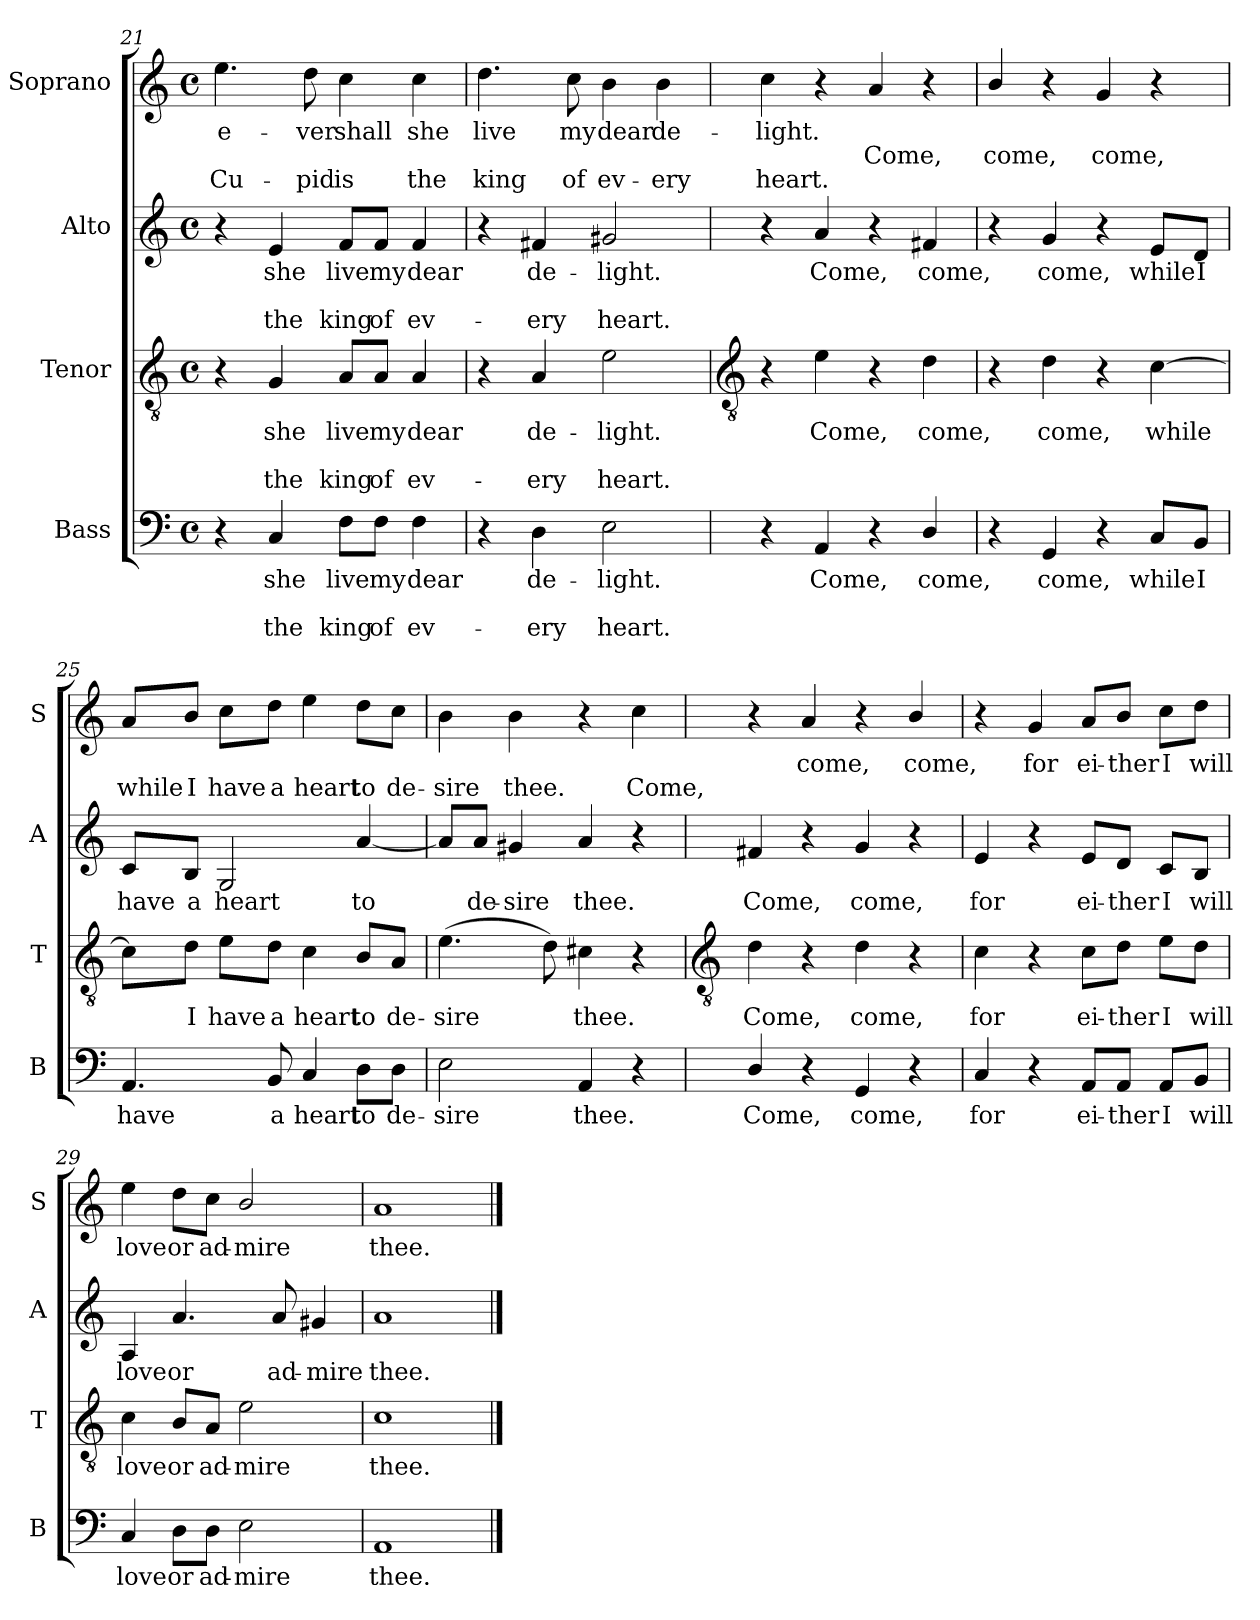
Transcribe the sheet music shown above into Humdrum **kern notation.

**kern	**text	**text	**text	**kern	**text	**text	**text	**kern	**text	**text	**text	**kern	**text	**text	**text
*part4	*part4	*part4	*part4	*part3	*part3	*part3	*part3	*part2	*part2	*part2	*part2	*part1	*part1	*part1	*part1
*staff4	*staff4	*staff4	*staff4	*staff3	*staff3	*staff3	*staff3	*staff2	*staff2	*staff2	*staff2	*staff1	*staff1	*staff1	*staff1
*I"Bass	*	*	*	*I"Tenor	*	*	*	*I"Alto	*	*	*	*I"Soprano	*	*	*
*I'B	*	*	*	*I'T	*	*	*	*I'A	*	*	*	*I'S	*	*	*
*clefF4	*	*	*	*clefGv2	*	*	*	*clefG2	*	*	*	*clefG2	*	*	*
*k[]	*	*	*	*k[]	*	*	*	*k[]	*	*	*	*k[]	*	*	*
*C:	*	*	*	*C:	*	*	*	*C:	*	*	*	*C:	*	*	*
*M4/4	*	*	*	*M4/4	*	*	*	*M4/4	*	*	*	*M4/4	*	*	*
*met(c)	*	*	*	*met(c)	*	*	*	*met(c)	*	*	*	*met(c)	*	*	*
=21	=21	=21	=21	=21	=21	=21	=21	=21	=21	=21	=21	=21	=21	=21	=21
!	!	!	!	!	!	!	!	!	!	!	!	!	!LO:LY:b	!	!LO:LY:b
4r	.	.	.	4r	.	.	.	4r	.	.	.	4.ee	e-	.	-Cu-
!	!LO:LY:b	!	!LO:LY:b	!	!LO:LY:b	!	!LO:LY:b	!	!LO:LY:b	!	!LO:LY:b	!	!	!	!
4C	she	.	the	4G	she	.	the	4e	she	.	the	.	.	.	.
!	!	!	!	!	!	!	!	!	!	!	!	!	!LO:LY:b	!	!LO:LY:b
.	.	.	.	.	.	.	.	.	.	.	.	8dd	-ver	.	pid
!	!LO:LY:b	!	!LO:LY:b	!	!LO:LY:b	!	!LO:LY:b	!	!LO:LY:b	!	!LO:LY:b	!	!LO:LY:b	!	!LO:LY:b
8F\L	live	.	king	8A/L	live	.	king	8f/L	live	.	king	4cc	shall	.	is
!	!LO:LY:b	!	!LO:LY:b	!	!LO:LY:b	!	!LO:LY:b	!	!LO:LY:b	!	!LO:LY:b	!	!	!	!
8F\J	my	.	of	8A/J	my	.	of	8f/J	my	.	of	.	.	.	.
!	!LO:LY:b	!	!LO:LY:b	!	!LO:LY:b	!	!LO:LY:b	!	!LO:LY:b	!	!LO:LY:b	!	!LO:LY:b	!	!LO:LY:b
4F	dear	.	ev-	4A	dear	.	ev-	4f	dear	.	ev-	4cc	she	.	the
=22	=22	=22	=22	=22	=22	=22	=22	=22	=22	=22	=22	=22	=22	=22	=22
!	!	!	!	!	!	!	!	!	!	!	!	!	!LO:LY:b	!	!LO:LY:b
4r	.	.	.	4r	.	.	.	4r	.	.	.	4.dd	live	.	king
!	!LO:LY:b	!	!LO:LY:b	!	!LO:LY:b	!	!LO:LY:b	!	!LO:LY:b	!	!LO:LY:b	!	!	!	!
4D	-de-	.	-ery	4A	-de-	.	-ery	4f#X	-de-	.	-ery	.	.	.	.
!	!	!	!	!	!	!	!	!	!	!	!	!	!LO:LY:b	!	!LO:LY:b
.	.	.	.	.	.	.	.	.	.	.	.	8cc	my	.	of
!	!LO:LY:b	!	!LO:LY:b	!	!LO:LY:b	!	!LO:LY:b	!	!LO:LY:b	!	!LO:LY:b	!	!LO:LY:b	!	!LO:LY:b
2E	light.	.	heart.	2e	light.	.	heart.	2g#X	light.	.	heart.	4b	dear	.	ev-
!	!	!	!	!	!	!	!	!	!	!	!	!	!LO:LY:b	!	!LO:LY:b
.	.	.	.	.	.	.	.	.	.	.	.	4b	-de-	.	-ery
!!LO:LB:g=z
=23	=23	=23	=23	=23	=23	=23	=23	=23	=23	=23	=23	=23	=23	=23	=23
*	*	*	*	*clefGv2	*	*	*	*	*	*	*	*	*	*	*
!	!	!	!	!	!	!	!	!	!	!	!	!	!LO:LY:b	!	!LO:LY:b
4r	.	.	.	4r	.	.	.	4r	.	.	.	4cc	light.	.	heart.
!	!LO:LY:b	!	!	!	!LO:LY:b	!	!	!	!LO:LY:b	!	!	!	!	!	!
4AA	Come,	.	.	4e	Come,	.	.	4a	Come,	.	.	4r	.	.	.
!	!	!	!	!	!	!	!	!	!	!	!	!	!	!LO:LY:b	!
4r	.	.	.	4r	.	.	.	4r	.	.	.	4a	.	Come,	.
!	!LO:LY:b	!	!	!	!LO:LY:b	!	!	!	!LO:LY:b	!	!	!	!	!	!
4D/	come,	.	.	4d	come,	.	.	4f#X	come,	.	.	4r	.	.	.
=24	=24	=24	=24	=24	=24	=24	=24	=24	=24	=24	=24	=24	=24	=24	=24
!	!	!	!	!	!	!	!	!	!	!	!	!	!	!LO:LY:b	!
4r	.	.	.	4r	.	.	.	4r	.	.	.	4b/	.	come,	.
!	!LO:LY:b	!	!	!	!LO:LY:b	!	!	!	!LO:LY:b	!	!	!	!	!	!
4GG	come,	.	.	4d	come,	.	.	4g	come,	.	.	4r	.	.	.
!	!	!	!	!	!	!	!	!	!	!	!	!	!	!LO:LY:b	!
4r	.	.	.	4r	.	.	.	4r	.	.	.	4g	.	come,	.
!	!LO:LY:b	!	!	!	!LO:LY:b	!	!	!	!LO:LY:b	!	!	!	!	!	!
8C/L	while	.	.	[4c	while	.	.	8e/L	while	.	.	4r	.	.	.
!	!LO:LY:b	!	!	!	!	!	!	!	!LO:LY:b	!	!	!	!	!	!
8BB/J	I	.	.	.	.	.	.	8d/J	I	.	.	.	.	.	.
=25	=25	=25	=25	=25	=25	=25	=25	=25	=25	=25	=25	=25	=25	=25	=25
!	!LO:LY:b	!	!	!	!	!	!	!	!LO:LY:b	!	!	!	!	!LO:LY:b	!
4.AA	have	.	.	8c\L]	.	.	.	8c/L	have	.	.	8a/L	.	while	.
!	!	!	!	!	!LO:LY:b	!	!	!	!LO:LY:b	!	!	!	!	!LO:LY:b	!
.	.	.	.	8d\J	I	.	.	8B/J	a	.	.	8b/J	.	I	.
!	!	!	!	!	!LO:LY:b	!	!	!	!LO:LY:b	!	!	!	!	!LO:LY:b	!
.	.	.	.	8e\L	have	.	.	2G	heart	.	.	8cc\L	.	have	.
!	!LO:LY:b	!	!	!	!LO:LY:b	!	!	!	!	!	!	!	!	!LO:LY:b	!
8BB	a	.	.	8d\J	a	.	.	.	.	.	.	8dd\J	.	a	.
!	!LO:LY:b	!	!	!	!LO:LY:b	!	!	!	!	!	!	!	!	!LO:LY:b	!
4C	heart	.	.	4c	heart	.	.	.	.	.	.	4ee	.	heart	.
!	!LO:LY:b	!	!	!	!LO:LY:b	!	!	!	!LO:LY:b	!	!	!	!	!LO:LY:b	!
8D\L	to	.	.	8B/L	to	.	.	[4a	to	.	.	8dd\L	.	to	.
!	!LO:LY:b	!	!	!	!LO:LY:b	!	!	!	!	!	!	!	!	!LO:LY:b	!
8D\J	de-	.	.	8A/J	de-	.	.	.	.	.	.	8cc\J	.	de-	.
=26	=26	=26	=26	=26	=26	=26	=26	=26	=26	=26	=26	=26	=26	=26	=26
!	!LO:LY:b	!	!	!	!LO:LY:b	!	!	!	!	!	!	!	!	!LO:LY:b	!
2E	-sire	.	.	(>4.e	-sire	.	.	8a/L]	.	.	.	4b	.	-sire	.
!	!	!	!	!	!	!	!	!	!LO:LY:b	!	!	!	!	!	!
.	.	.	.	.	.	.	.	8a/J	de-	.	.	.	.	.	.
!	!	!	!	!	!	!	!	!	!LO:LY:b	!	!	!	!	!LO:LY:b	!
.	.	.	.	.	.	.	.	4g#X	-sire	.	.	4b	.	thee.	.
.	.	.	.	8d)	.	.	.	.	.	.	.	.	.	.	.
!	!LO:LY:b	!	!	!	!LO:LY:b	!	!	!	!LO:LY:b	!	!	!	!	!	!
4AA	thee.	.	.	4c#X	thee.	.	.	4a	thee.	.	.	4r	.	.	.
!	!	!	!	!	!	!	!	!	!	!	!	!	!	!LO:LY:b	!
4r	.	.	.	4r	.	.	.	4r	.	.	.	4cc	.	Come,	.
!!LO:LB:g=z
=27	=27	=27	=27	=27	=27	=27	=27	=27	=27	=27	=27	=27	=27	=27	=27
*	*	*	*	*clefGv2	*	*	*	*	*	*	*	*	*	*	*
!	!LO:LY:b	!	!	!	!LO:LY:b	!	!	!	!LO:LY:b	!	!	!	!	!	!
4D/	Come,	.	.	4d	Come,	.	.	4f#X	Come,	.	.	4r	.	.	.
!	!	!	!	!	!	!	!	!	!	!	!	!	!LO:LY:b	!	!
4r	.	.	.	4r	.	.	.	4r	.	.	.	4a	come,	.	.
!	!LO:LY:b	!	!	!	!LO:LY:b	!	!	!	!LO:LY:b	!	!	!	!	!	!
4GG	come,	.	.	4d	come,	.	.	4g	come,	.	.	4r	.	.	.
!	!	!	!	!	!	!	!	!	!	!	!	!	!LO:LY:b	!	!
4r	.	.	.	4r	.	.	.	4r	.	.	.	4b/	come,	.	.
=28	=28	=28	=28	=28	=28	=28	=28	=28	=28	=28	=28	=28	=28	=28	=28
!	!LO:LY:b	!	!	!	!LO:LY:b	!	!	!	!LO:LY:b	!	!	!	!	!	!
4C	for	.	.	4c	for	.	.	4e	for	.	.	4r	.	.	.
!	!	!	!	!	!	!	!	!	!	!	!	!	!LO:LY:b	!	!
4r	.	.	.	4r	.	.	.	4r	.	.	.	4g	for	.	.
!	!LO:LY:b	!	!	!	!LO:LY:b	!	!	!	!LO:LY:b	!	!	!	!LO:LY:b	!	!
8AA/L	ei-	.	.	8c\L	ei-	.	.	8e/L	ei-	.	.	8a/L	ei-	.	.
!	!LO:LY:b	!	!	!	!LO:LY:b	!	!	!	!LO:LY:b	!	!	!	!LO:LY:b	!	!
8AA/J	-ther	.	.	8d\J	-ther	.	.	8d/J	-ther	.	.	8b/J	-ther	.	.
!	!LO:LY:b	!	!	!	!LO:LY:b	!	!	!	!LO:LY:b	!	!	!	!LO:LY:b	!	!
8AA/L	I	.	.	8e\L	I	.	.	8c/L	I	.	.	8cc\L	I	.	.
!	!LO:LY:b	!	!	!	!LO:LY:b	!	!	!	!LO:LY:b	!	!	!	!LO:LY:b	!	!
8BB/J	will	.	.	8d\J	will	.	.	8B/J	will	.	.	8dd\J	will	.	.
=29	=29	=29	=29	=29	=29	=29	=29	=29	=29	=29	=29	=29	=29	=29	=29
!	!LO:LY:b	!	!	!	!LO:LY:b	!	!	!	!LO:LY:b	!	!	!	!LO:LY:b	!	!
4C	love	.	.	4c	love	.	.	4A	love	.	.	4ee	love	.	.
!	!LO:LY:b	!	!	!	!LO:LY:b	!	!	!	!LO:LY:b	!	!	!	!LO:LY:b	!	!
8D\L	or	.	.	8B/L	or	.	.	4.a	or	.	.	8dd\L	or	.	.
!	!LO:LY:b	!	!	!	!LO:LY:b	!	!	!	!	!	!	!	!LO:LY:b	!	!
8D\J	ad-	.	.	8A/J	ad-	.	.	.	.	.	.	8cc\J	ad-	.	.
!	!LO:LY:b	!	!	!	!LO:LY:b	!	!	!	!	!	!	!	!LO:LY:b	!	!
2E	-mire	.	.	2e	-mire	.	.	.	.	.	.	2b/	-mire	.	.
!	!	!	!	!	!	!	!	!	!LO:LY:b	!	!	!	!	!	!
.	.	.	.	.	.	.	.	8a	ad-	.	.	.	.	.	.
!	!	!	!	!	!	!	!	!	!LO:LY:b	!	!	!	!	!	!
.	.	.	.	.	.	.	.	4g#X	-mire	.	.	.	.	.	.
=30	=30	=30	=30	=30	=30	=30	=30	=30	=30	=30	=30	=30	=30	=30	=30
!	!LO:LY:b	!	!	!	!LO:LY:b	!	!	!	!LO:LY:b	!	!	!	!LO:LY:b	!	!
1AA	thee.	.	.	1c	thee.	.	.	1a	thee.	.	.	1a	thee.	.	.
==	==	==	==	==	==	==	==	==	==	==	==	==	==	==	==
*-	*-	*-	*-	*-	*-	*-	*-	*-	*-	*-	*-	*-	*-	*-	*-
